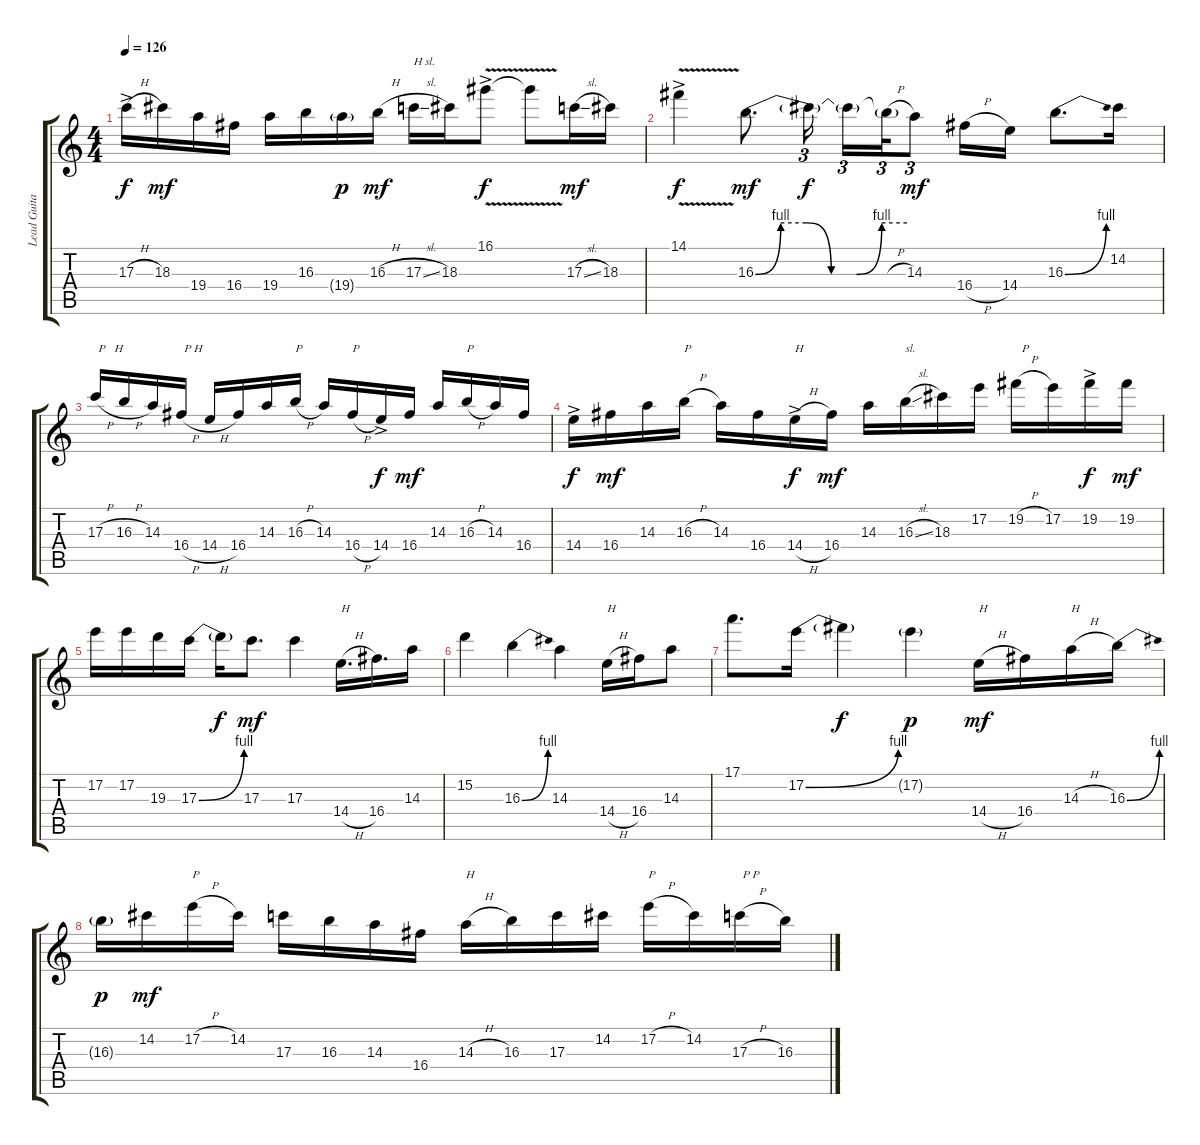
\track ("Lead Guitar" "Lead Guita") {instrument distortionguitar}
\staff {score tabs}
\tuning (E4 B3 G3 D3 A2 E2) {hide}
\ts (4 4)
\tempo 126
\clef g2
\ks c
17.3{h ac}.16{dy f} 18.3.16{dy mf} 19.4.16 16.4.16 19.4.16 16.3.16 19.4{g}.16{dy p} 16.3{h}.16{dy mf} 17.3{sl}.16{txt "H sl."} 18.3.16 16.1{v ac}.8{dy f} 16.1{t}.8 17.3{sl}.16{dy mf} 18.3.16 |
14.1{v ac}.4{dy f} 16.3{be (custom 0 0 10 4 20 4 30 0 40 0 50 4 60 4)}.8{d dy mf} 16.3{t}.16{tu (3 2) dy f beam split} 16.3{t}.16{tu (3 2) beam merge} 16.3{h t}.32{tu (3 2)} 14.3.8{tu (3 2) dy mf} 16.4{h}.16 14.4.16{beam split} 16.3{be (bend 0 0 60 4)}.8{d beam merge} 14.2.16 |
17.3{h}.16{txt " P   H" beam Up} 16.3{h}.16{beam Up} 14.3.16{beam Up} 16.4{h}.16{txt " P H" beam Up} 14.4{h}.16{beam Up} 16.4.16{beam Up} 14.3.16{beam Up} 16.3{h}.16{txt "P" beam Up} 14.3.16{beam Up} 16.4{h}.16{txt "P" beam Up} 14.4{ac}.16{dy f beam Up} 16.4.16{dy mf beam Up} 14.3.16{beam Up} 16.3{h}.16{txt "P" beam Up} 14.3.16{beam Up} 16.4.16{beam Up} |
14.4{ac}.16{dy f} 16.4.16{dy mf} 14.3.16 16.3{h}.16{txt "P"} 14.3.16 16.4.16 14.4{h ac}.16{txt "H" dy f} 16.4.16{dy mf} 14.3.16 16.3{sl}.16{txt "sl."} 18.3.16 17.2.16 19.2{h}.16{txt "  P"} 17.2.16 19.2{ac}.16{dy f} 19.2.16{dy mf} |
17.2.16 17.2.16 19.3.16 17.3{be (bend 0 0 60 4)}.16 17.3{t}.16{dy f} 17.3.8{d dy mf} 17.3.4 14.4{h}.16{d txt "H"} 16.4.16{d beam merge} 14.3.16 |
15.2.4 16.3{be (bend 0 0 60 4)}.4 14.3.4 14.4{h}.16{txt "H"} 16.4.16 14.3.8 |
17.1.8{d} 17.2{be (bend 0 0 60 4)}.16 17.2{t}.4{dy f} 17.2{g}.4{dy p} 14.4{h}.16{txt "H" dy mf} 16.4.16 14.3{h}.16{txt "H"} 16.3{be (bend 0 0 60 4)}.16 |
16.3{g}.16{dy p} 14.2.16{dy mf} 17.2{h}.16{txt "P"} 14.2.16 17.3.16 16.3.16 14.3.16 16.4.16 14.3{h}.16{txt "H"} 16.3.16 17.3.16 14.2.16 17.2{h}.16{txt "P"} 14.2.16 17.3{h}.16{txt " P P"} 16.3{h}.16
